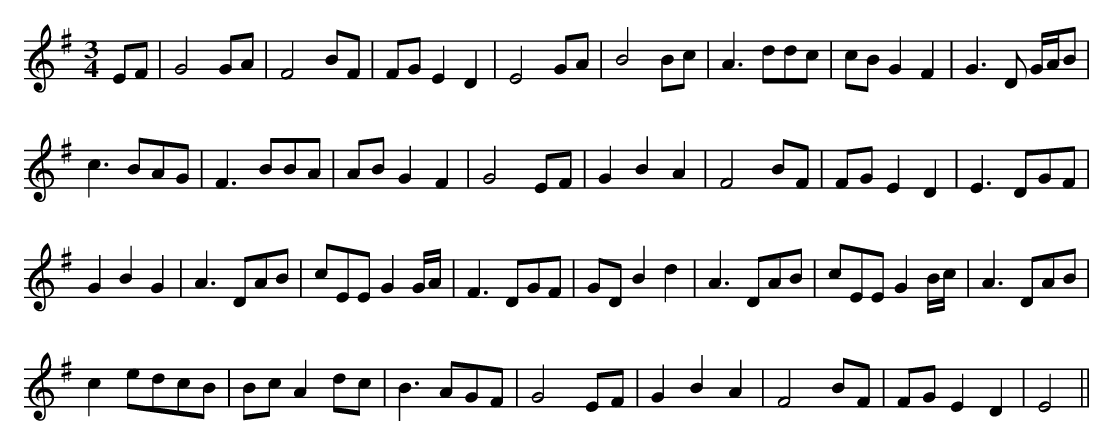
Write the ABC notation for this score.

X:1
M:3/4
K:Emin
EF|G4GA|F4BF|FGE2 D2|E4 GA|B4 Bc|A3 ddc|cBG2F2|G3 D G/A/B|
c3 BAG|F3 BBA|ABG2 F2|G4 EF|G2B2A2|F4 BF|FGE2 D2|E3 DGF|
G2B2 G2|A3DAB|cEE G2G/A/|F3DGF|GDB2d2|A3 DAB|cEE G2 B/c/|A3 DAB|
c2edcB|BcA2 dc|B3AGF|G4 EF|G2B2A2|F4 BF|FGE2D2|E4||
